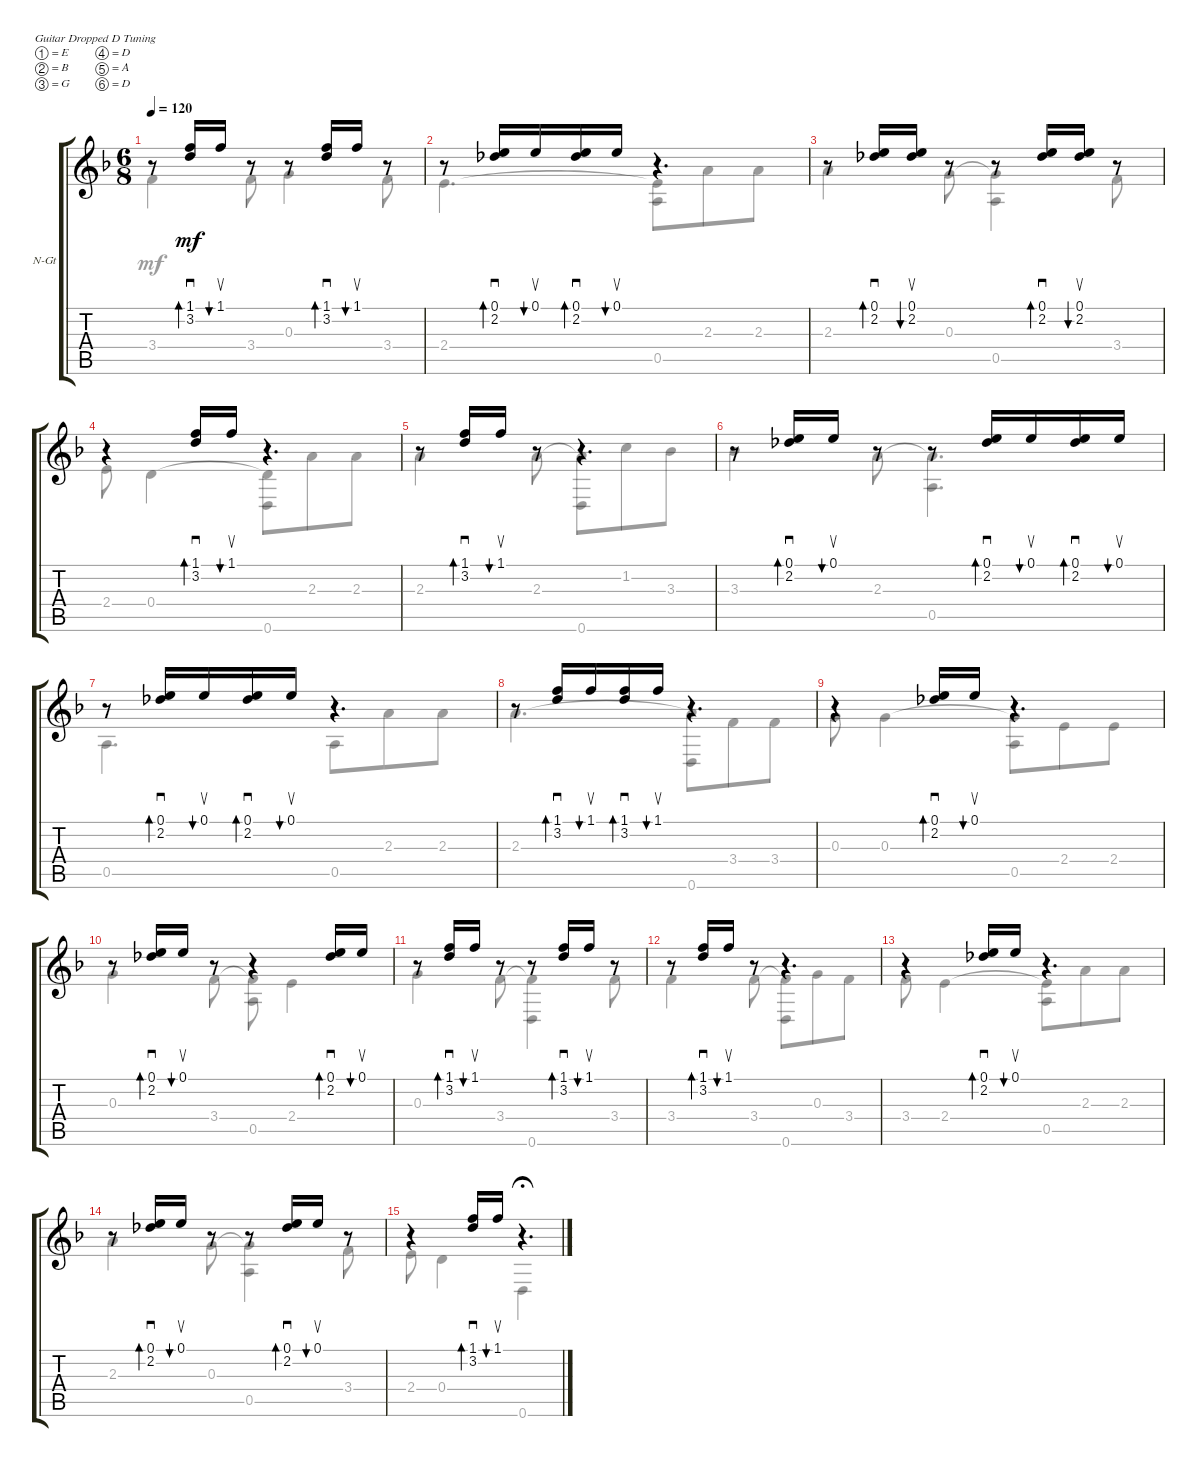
\defaultSystemsLayout 4
\bracketExtendMode groupsimilarinstruments
\firstSystemTrackNameOrientation horizontal
\otherSystemsTrackNameOrientation horizontal
\track ("Nylon Guitar" "N-Gt") {instrument acousticguitarnylon}
\staff {score tabs}
\tuning (E4 B3 G3 D3 A2 D2)
\voice
\ts (6 8)
\tempo 120
\clef g2
\ks dminor
r.8{dy mf} (1.1 3.2).16{sd bd 114} 1.1.16{su bu 114} r.8 r.8 (1.1 3.2).16{sd bd 114} 1.1.16{su bu 114} r.8 |
r.8 (0.1 2.2).16{sd bd 114} 0.1.16{su bu 114} (0.1 2.2).16{sd bd 114} 0.1.16{su bu 114} r.4{d} |
r.8 (0.1 2.2).16{sd bd 114} (0.1 2.2).16{su bu 114} r.8 r.8 (0.1 2.2).16{sd bd 114} (0.1 2.2).16{su bu 114} r.8 |
r.4 (1.1 3.2).16{sd bd 114} 1.1.16{su bu 114} r.4{d} |
r.8 (1.1 3.2).16{sd bd 114} 1.1.16{su bu 114} r.8 r.4{d} |
r.8 (0.1 2.2).16{sd bd 114} 0.1.16{su bu 114} r.8 r.8 (0.1 2.2).16{sd bd 114} 0.1.16{su bu 114} (0.1 2.2).16{sd bd 114} 0.1.16{su bu 114} |
r.8 (0.1 2.2).16{sd bd 114} 0.1.16{su bu 114} (0.1 2.2).16{sd bd 114} 0.1.16{su bu 114} r.4{d} |
r.8 (1.1 3.2).16{sd bd 114} 1.1.16{su bu 114} (1.1 3.2).16{sd bd 114} 1.1.16{su bu 114} r.4{d} |
r.4 (0.1 2.2).16{sd bd 114} 0.1.16{su bu 114} r.4{d} |
r.8 (0.1 2.2).16{sd bd 114} 0.1.16{su bu 114} r.8 r.4 (0.1 2.2).16{sd bd 114} 0.1.16{su bu 114} |
r.8 (1.1 3.2).16{sd bd 114} 1.1.16{su bu 114} r.8 r.8 (1.1 3.2).16{sd bd 114} 1.1.16{su bu 114} r.8 |
r.8 (1.1 3.2).16{sd bd 114} 1.1.16{su bu 114} r.8 r.4{d} |
r.4 (0.1 2.2).16{sd bd 114} 0.1.16{su bu 114} r.4{d} |
r.8 (0.1 2.2).16{sd bd 114} 0.1.16{su bu 114} r.8 r.8 (0.1 2.2).16{sd bd 114} 0.1.16{su bu 114} r.8 |
r.4 (1.1 3.2).16{sd bd 114} 1.1.16{su bu 114} r.4{d fermata (medium 0.5)}
\voice
\clef g2
\ottava regular
\simile none
\ks dminor
3.4.4{dy mf} 3.4.8 0.3.4 3.4.8 |
2.4.4{d} (2.4{t} 0.5).8 2.3.8 2.3.8 |
2.3.4 0.3.8 (0.3{t} 0.5).4 3.4.8 |
2.4.8 0.4.4 (0.4{t} 0.6).8 2.3.8 2.3.8 |
2.3.4 2.3.8 (2.3{t} 0.6).8 1.2.8 3.3.8 |
3.3.4 2.3.8 (2.3{t} 0.5).4{d} |
0.5.4{d} 0.5.8 2.3.8 2.3.8 |
2.3.4{d} (2.3{t} 0.6).8 3.4.8 3.4.8 |
0.3.8 0.3.4 (0.3{t} 0.5).8 2.4.8 2.4.8 |
0.3.4 3.4.8 (3.4{t} 0.5).8 2.4.4 |
0.3.4 3.4.8 (3.4{t} 0.6).4 3.4.8 |
3.4.4 3.4.8 (3.4{t} 0.6).8 0.3.8 3.4.8 |
3.4.8 2.4.4 (2.4{t} 0.5).8 2.3.8 2.3.8 |
2.3.4 0.3.8 (0.3{t} 0.5).4 3.4.8 |
2.4.8 0.4.4 0.6.4{fermata (medium 0.5)}
